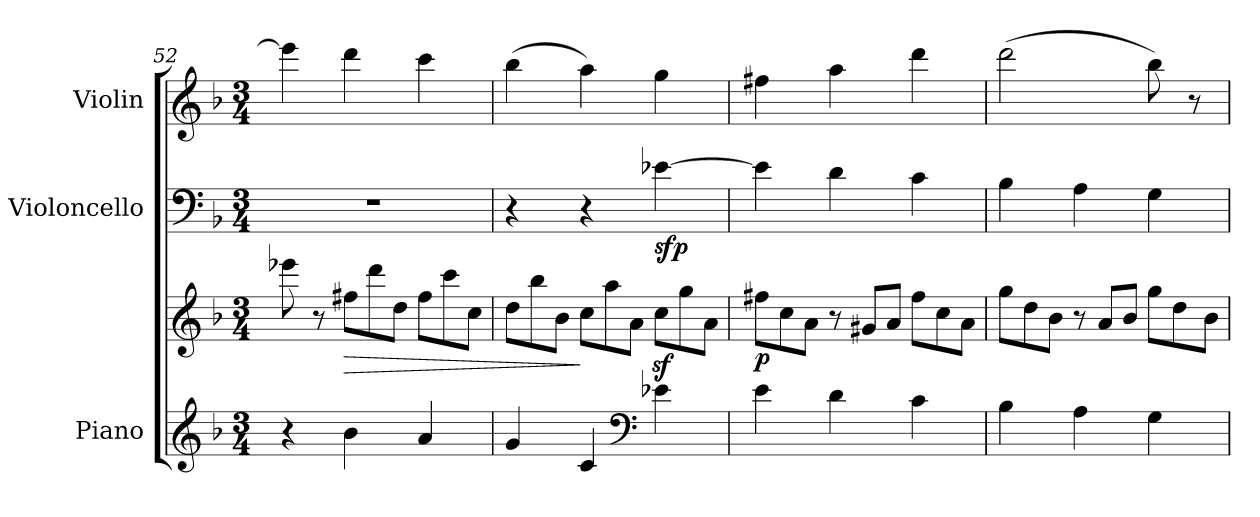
**kern	**kern	**dynam	**kern	**dynam	**kern
*part3	*part3	*part3	*part2	*part2	*part1
*staff4	*staff3	*staff3/4	*staff2	*staff2	*staff1
*I"Piano	*	*	*I"Violoncello	*	*I"Violin
*I'Pno	*	*	*I'Vc	*	*I'Vln
!!LO:PB:g=z
*clefG2	*clefG2	*	*clefF4	*	*clefG2
*k[b-]	*k[b-]	*	*k[b-]	*	*k[b-]
*M3/4	*M3/4	*	*M3/4	*	*M3/4
=52	=52	=52	=52	=52	=52
4r	8eee-X\	.	2.r	.	4eee-\]
.	8r	.	.	.	.
*	*Xtuplet	*	*	*	*
!	!	!LO:HP:b	!	!	!
4b-\	12ff#X\L	>	.	.	4ddd\
.	12ddd\	.	.	.	.
.	12dd\J	.	.	.	.
4a/	12ff#\L	.	.	.	4ccc\
.	12ccc\	.	.	.	.
.	12cc\J	.	.	.	.
=53	=53	=53	=53	=53	=53
4g/	12dd\L	.	4r	.	(>4bb-\
.	12bb-\	.	.	.	.
.	12b-\J	.	.	.	.
4c/	12cc\L	]	4r	.	4aa\)
.	12aa\	.	.	.	.
.	12a\J	.	.	.	.
*clefF4	*	*	*	*	*
!	!	!	!	!LO:DY:b	!
4e-X\	12ccz<\L	.	[4e-X\	sfp	4gg\
.	12gg\	.	.	.	.
.	12a\J	.	.	.	.
=54	=54	=54	=54	=54	=54
!	!	!LO:DY:b	!	!	!
4e\	12ff#X\L	p	4e-\]	.	4ff#X\
.	12cc\	.	.	.	.
.	12a\J	.	.	.	.
4d\	12r	.	4d\	.	4aa\
.	12g#X/L	.	.	.	.
.	12a/J	.	.	.	.
4c\	12ff#\L	.	4c\	.	4ddd\
.	12cc\	.	.	.	.
.	12a\J	.	.	.	.
=55	=55	=55	=55	=55	=55
4B-\	12gg\L	.	4B-\	.	(>2ddd\
.	12dd\	.	.	.	.
.	12b-\J	.	.	.	.
4A\	12r	.	4A\	.	.
.	12a/L	.	.	.	.
.	12b-/J	.	.	.	.
4G\	12gg\L	.	4G\	.	8bb-\)
.	12dd\	.	.	.	.
.	.	.	.	.	8r
.	12b-\J	.	.	.	.
=	=	=	=	=	=
*-	*-	*-	*-	*-	*-
